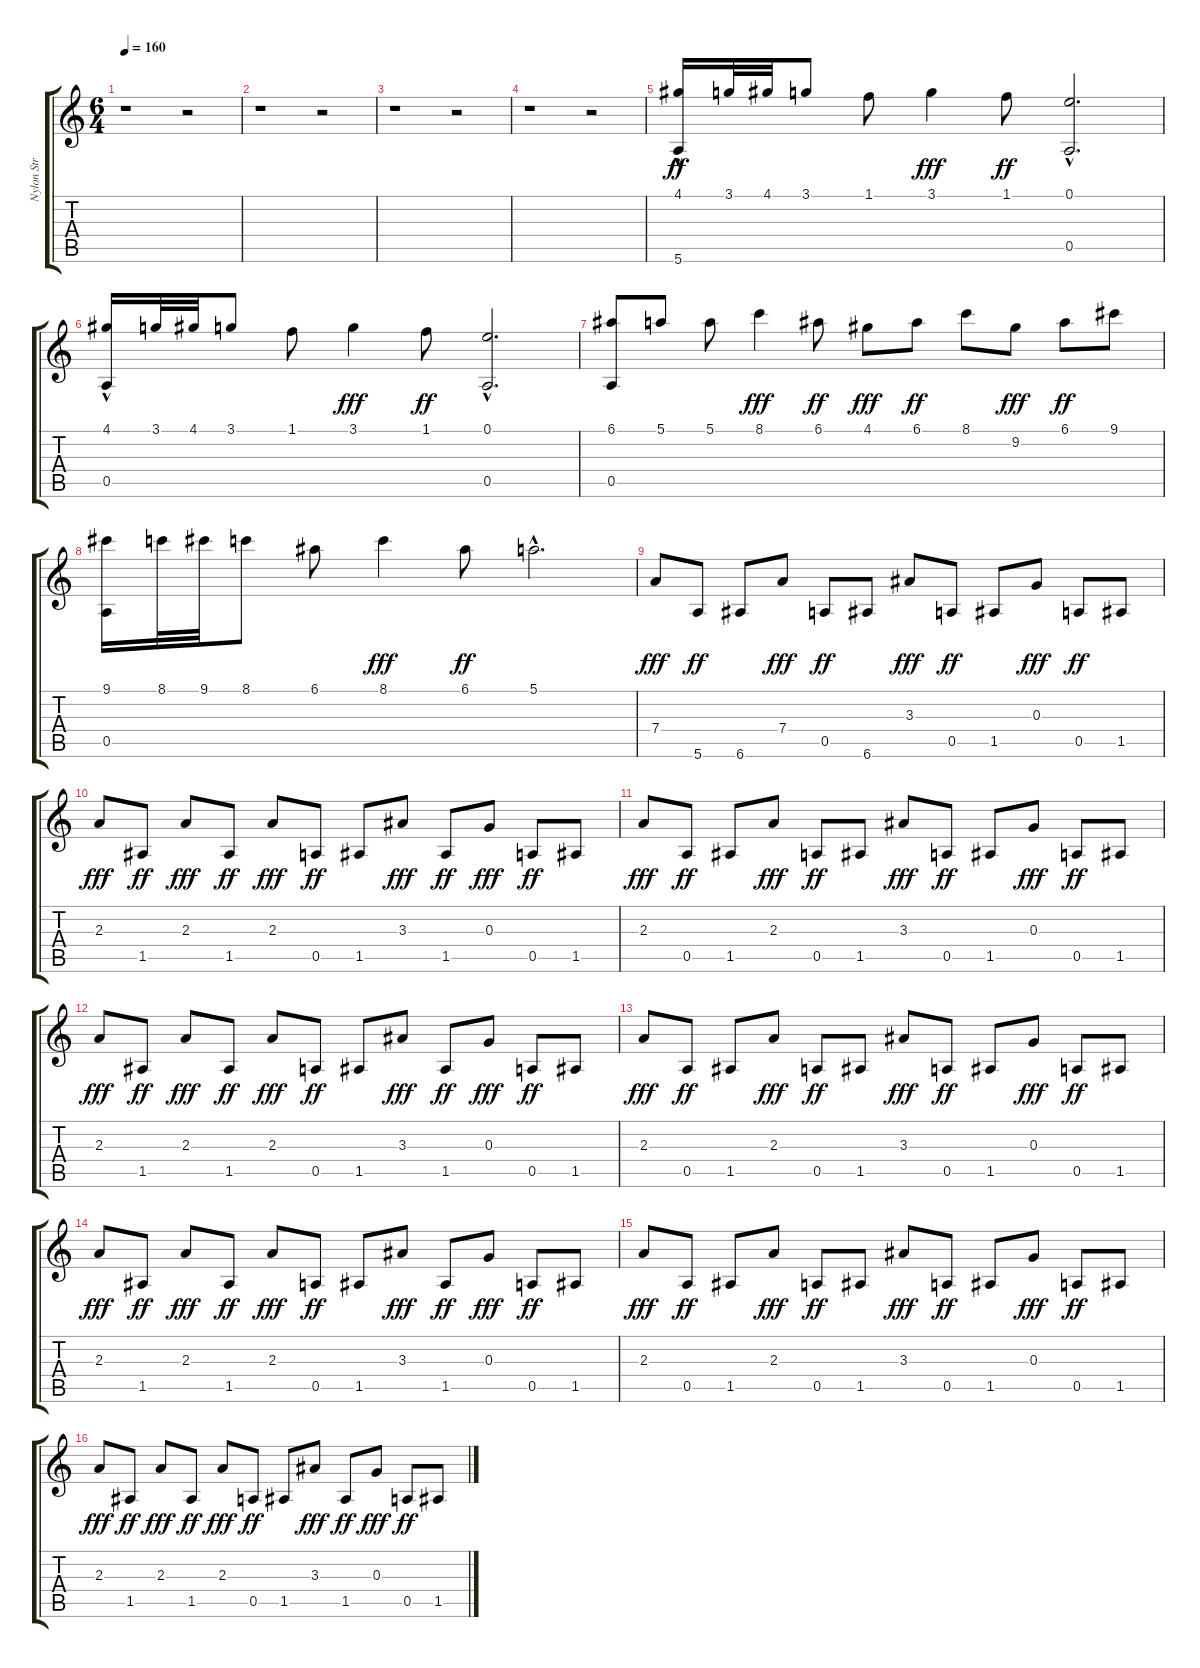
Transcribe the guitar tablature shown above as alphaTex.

\track ("Nylon Str Gtr (Paco DeLucia)" "Nylon Str ") {instrument acousticguitarnylon}
\staff {score tabs}
\tuning (E4 B3 G3 D3 A2 E2) {hide}
\ts (6 4)
\tempo 160
\clef g2
\ks c
r.1{dy ff instrument acousticguitarnylon} r.2 |
r.1 r.2 |
r.1 r.2 |
r.1 r.2 |
(4.1 5.6{hac}).16 3.1.32 4.1.32 3.1.8 1.1.8 3.1.4{dy fff} 1.1.8{dy ff} (0.1 0.5{hac}).2{d} |
(4.1 0.5{hac}).16 3.1.32 4.1.32 3.1.8 1.1.8 3.1.4{dy fff} 1.1.8{dy ff} (0.1 0.5{hac}).2{d} |
(6.1 0.5).8 5.1.8 5.1.8 8.1.4{dy fff} 6.1.8{dy ff} 4.1.8{dy fff} 6.1.8{dy ff} 8.1.8 9.2.8{dy fff} 6.1.8{dy ff} 9.1.8 |
(9.1 0.5).16 8.1.32 9.1.32 8.1.8 6.1.8 8.1.4{dy fff} 6.1.8{dy ff} 5.1{hac}.2{d} |
7.4.8{dy fff volume 14} 5.6.8{dy ff} 6.6.8 7.4.8{dy fff} 0.5.8{dy ff} 6.6.8 3.3.8{dy fff} 0.5.8{dy ff} 1.5.8 0.3.8{dy fff} 0.5.8{dy ff} 1.5.8 |
2.3.8{dy fff} 1.5.8{dy ff} 2.3.8{dy fff} 1.5.8{dy ff} 2.3.8{dy fff} 0.5.8{dy ff} 1.5.8 3.3.8{dy fff} 1.5.8{dy ff} 0.3.8{dy fff} 0.5.8{dy ff} 1.5.8 |
2.3.8{dy fff} 0.5.8{dy ff} 1.5.8 2.3.8{dy fff} 0.5.8{dy ff} 1.5.8 3.3.8{dy fff} 0.5.8{dy ff} 1.5.8 0.3.8{dy fff} 0.5.8{dy ff} 1.5.8 |
2.3.8{dy fff} 1.5.8{dy ff} 2.3.8{dy fff} 1.5.8{dy ff} 2.3.8{dy fff} 0.5.8{dy ff} 1.5.8 3.3.8{dy fff} 1.5.8{dy ff} 0.3.8{dy fff} 0.5.8{dy ff} 1.5.8 |
2.3.8{dy fff} 0.5.8{dy ff} 1.5.8 2.3.8{dy fff} 0.5.8{dy ff} 1.5.8 3.3.8{dy fff} 0.5.8{dy ff} 1.5.8 0.3.8{dy fff} 0.5.8{dy ff} 1.5.8 |
2.3.8{dy fff} 1.5.8{dy ff} 2.3.8{dy fff} 1.5.8{dy ff} 2.3.8{dy fff} 0.5.8{dy ff} 1.5.8 3.3.8{dy fff} 1.5.8{dy ff} 0.3.8{dy fff} 0.5.8{dy ff} 1.5.8 |
2.3.8{dy fff} 0.5.8{dy ff} 1.5.8 2.3.8{dy fff} 0.5.8{dy ff} 1.5.8 3.3.8{dy fff} 0.5.8{dy ff} 1.5.8 0.3.8{dy fff} 0.5.8{dy ff} 1.5.8 |
2.3.8{dy fff} 1.5.8{dy ff} 2.3.8{dy fff} 1.5.8{dy ff} 2.3.8{dy fff} 0.5.8{dy ff} 1.5.8 3.3.8{dy fff} 1.5.8{dy ff} 0.3.8{dy fff} 0.5.8{dy ff} 1.5.8
